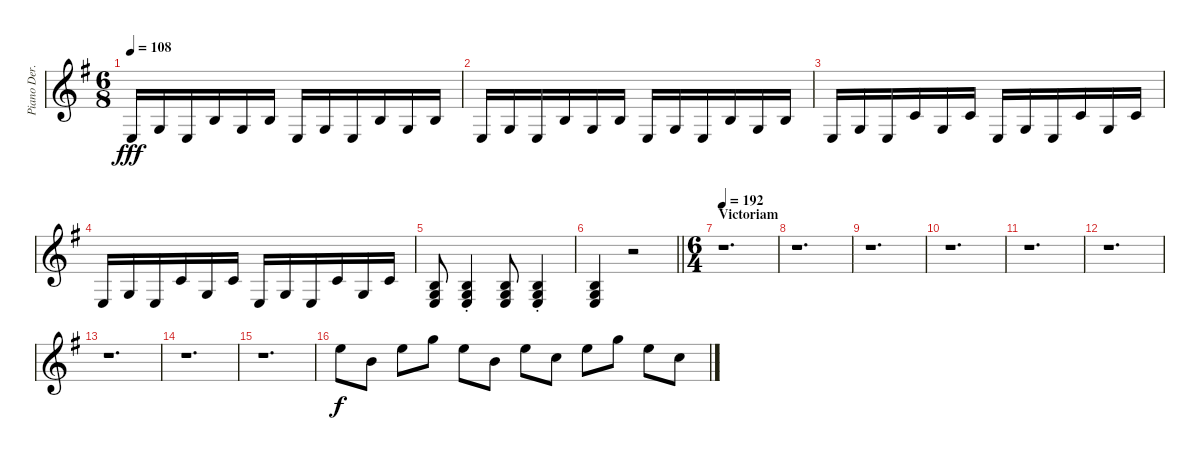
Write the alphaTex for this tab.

\track ("Piano Der." "Piano Der.") {instrument acousticgrandpiano}
\staff {score}
\tuning (E4 B3 G3 D3 A2 E2) {hide}
\ts (6 8)
\tempo 108
\clef g2
\ks eminor
2.4.16{dy fff} 0.3.16 2.4.16 0.2.16 0.3.16 0.2.16 2.4.16 0.3.16 2.4.16 0.2.16 0.3.16 0.2.16 |
2.4.16 0.3.16 2.4.16 0.2.16 0.3.16 0.2.16 2.4.16 0.3.16 2.4.16 0.2.16 0.3.16 0.2.16 |
2.4.16 0.3.16 2.4.16 1.2.16 0.3.16 1.2.16 2.4.16 0.3.16 2.4.16 1.2.16 0.3.16 1.2.16 |
2.4.16 0.3.16 2.4.16 1.2.16 0.3.16 1.2.16 2.4.16 0.3.16 2.4.16 1.2.16 0.3.16 1.2.16 |
(0.2 0.3 2.4).8 (0.2{st} 0.3{st} 2.4{st}).4 (0.2 0.3 2.4).8 (0.2{st} 0.3{st} 2.4{st}).4 |
\barLineRight lightlight
(0.2 0.3 2.4).4 r.2 |
\ts (6 4)
\section ("" "Victoriam")
\tempo 192
r.1{d} |
r.1{d} |
r.1{d} |
r.1{d} |
r.1{d} |
r.1{d} |
r.1{d} |
r.1{d} |
r.1{d} |
17.2.8{dy f} 16.3.8 17.2.8 15.1.8 17.2.8 16.3.8 17.2.8 17.3.8 17.2.8 15.1.8 17.2.8 17.3.8
